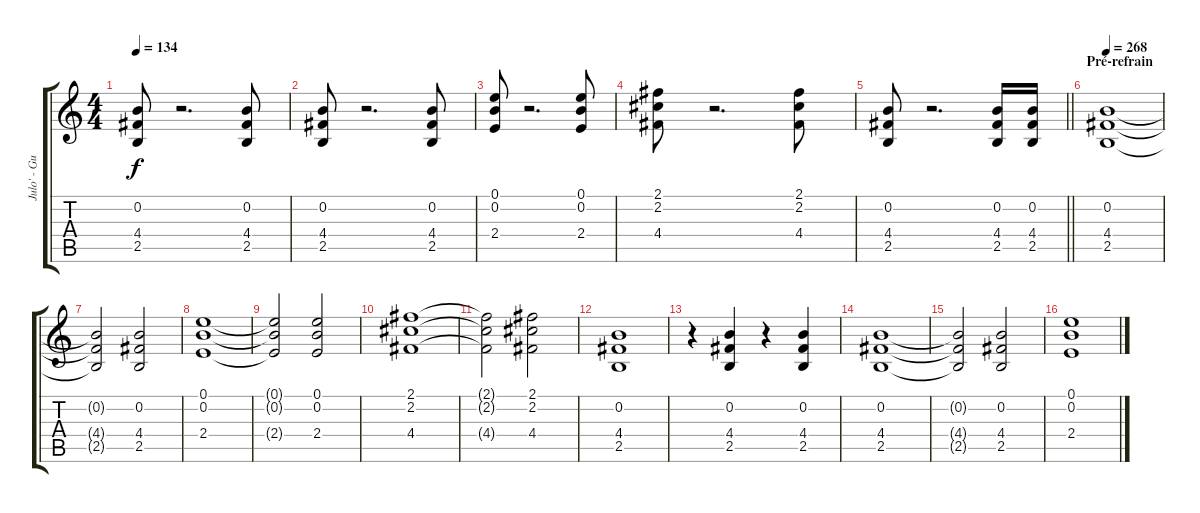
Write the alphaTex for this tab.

\track ("Julo' - Guitare" "Julo' - Gu") {instrument overdrivenguitar}
\staff {score tabs}
\tuning (E4 B3 G3 D3 A2 E2) {hide}
\ts (4 4)
\tempo 134
\clef g2
\ks c
(0.2 4.4 2.5).8{dy f} r.2{d} (0.2 4.4 2.5).8 |
(0.2 4.4 2.5).8 r.2{d} (0.2 4.4 2.5).8 |
(0.1 0.2 2.4).8 r.2{d} (0.1 0.2 2.4).8 |
(2.1 2.2 4.4).8 r.2{d} (2.1 2.2 4.4).8 |
\barLineRight lightlight
(0.2 4.4 2.5).8 r.2{d} (0.2 4.4 2.5).16 (0.2 4.4 2.5).16 |
\section ("" "Pré-refrain")
\tempo 268
(0.2 4.4 2.5).1 |
(0.2{t} 4.4{t} 2.5{t}).2 (0.2 4.4 2.5).2 |
(0.1 0.2 2.4).1 |
(0.1{t} 0.2{t} 2.4{t}).2 (0.1 0.2 2.4).2 |
(2.1 2.2 4.4).1 |
(2.1{t} 2.2{t} 4.4{t}).2 (2.1 2.2 4.4).2 |
(0.2 4.4 2.5).1 |
r.4 (0.2 4.4 2.5).4 r.4 (0.2 4.4 2.5).4 |
(0.2 4.4 2.5).1 |
(0.2{t} 4.4{t} 2.5{t}).2 (0.2 4.4 2.5).2 |
(0.1 0.2 2.4).1
